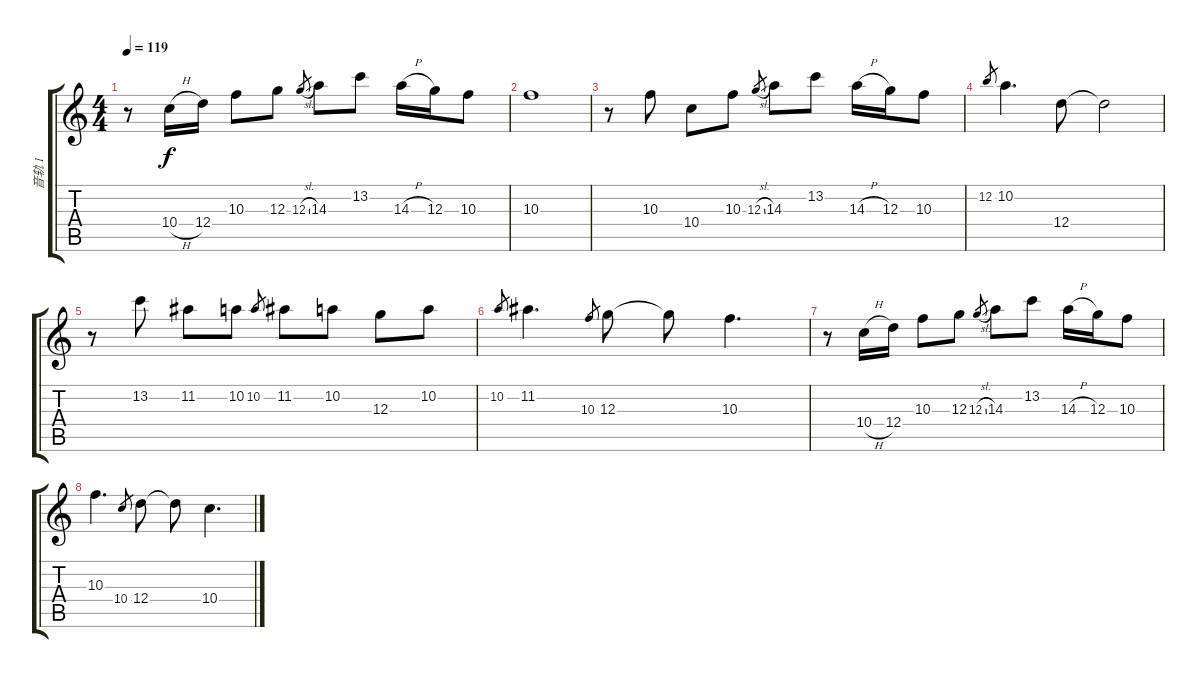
\track ("音轨 1" "音轨 1") {instrument acousticguitarsteel}
\staff {score tabs}
\tuning (E4 B3 G3 D3 A2 E2) {hide}
\ts (4 4)
\tempo 119
\clef g2
\ks c
r.8{dy f} 10.4{h}.16 12.4.16 10.3.8 12.3.8 12.3{sl}.8{gr} 14.3.8 13.2.8 14.3{h}.16 12.3.16 10.3.8 |
10.3.1 |
r.8 10.3.8 10.4.8 10.3.8 12.3{sl}.8{gr} 14.3.8 13.2.8 14.3{h}.16 12.3.16 10.3.8 |
12.2.8{gr} 10.2.4{d} 12.4.8 12.4{t}.2 |
r.8 13.2.8 11.2.8 10.2.8 10.2.8{gr} 11.2.8 10.2.8 12.3.8 10.2.8 |
10.2.8{gr} 11.2.4{d} 10.3.8{gr} 12.3.8 12.3{t}.8 10.3.4{d} |
r.8 10.4{h}.16 12.4.16 10.3.8 12.3.8 12.3{sl}.8{gr} 14.3.8 13.2.8 14.3{h}.16 12.3.16 10.3.8 |
10.3.4{d} 10.4.8{gr} 12.4.8 12.4{t}.8 10.4.4{d}
